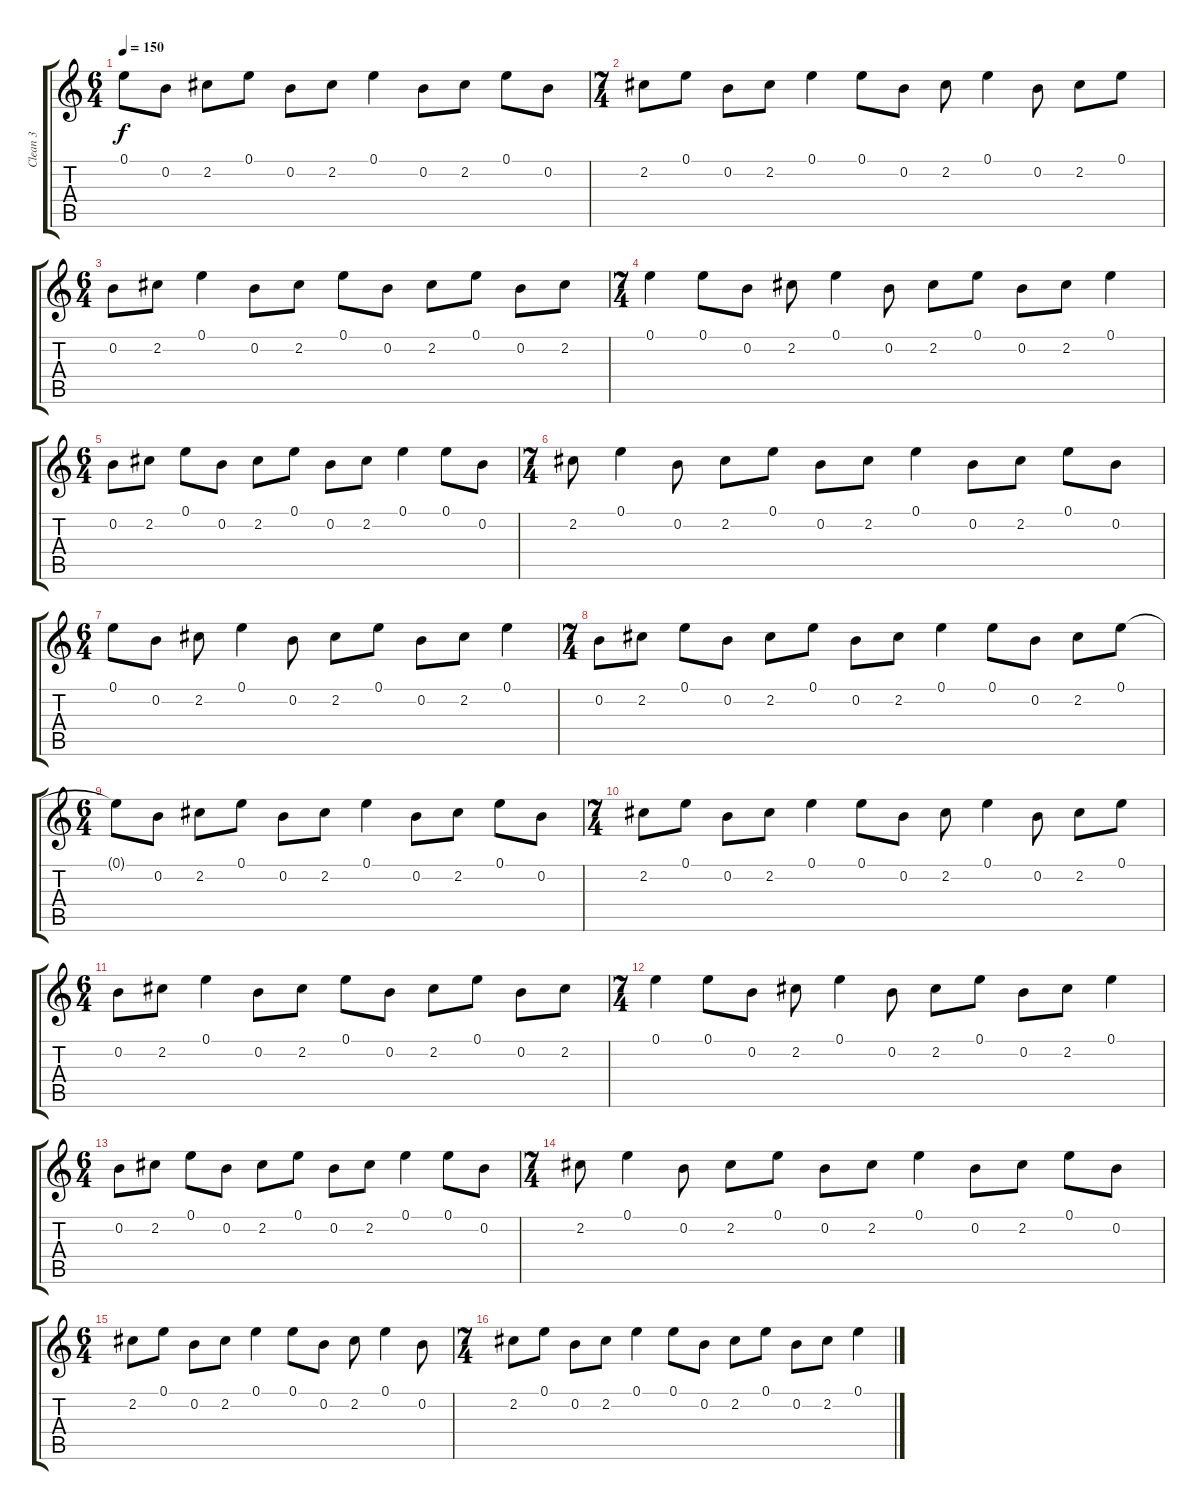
\track ("Clean 3" "Clean 3") {instrument electricguitarmuted}
\staff {score tabs}
\tuning (E4 B3 G3 D3 A2 E2) {hide}
\ts (6 4)
\tempo 150
\clef g2
\ks c
0.1{t}.8{dy f} 0.2.8 2.2.8 0.1.8 0.2.8 2.2.8 0.1.4 0.2.8 2.2.8 0.1.8 0.2.8 |
\ts (7 4)
2.2.8 0.1.8 0.2.8 2.2.8 0.1.4 0.1.8 0.2.8 2.2.8 0.1.4 0.2.8 2.2.8 0.1.8 |
\ts (6 4)
0.2.8 2.2.8 0.1.4 0.2.8 2.2.8 0.1.8 0.2.8 2.2.8 0.1.8 0.2.8 2.2.8 |
\ts (7 4)
0.1.4 0.1.8 0.2.8 2.2.8 0.1.4 0.2.8 2.2.8 0.1.8 0.2.8 2.2.8 0.1.4 |
\ts (6 4)
0.2.8 2.2.8 0.1.8 0.2.8 2.2.8 0.1.8 0.2.8 2.2.8 0.1.4 0.1.8 0.2.8 |
\ts (7 4)
2.2.8 0.1.4 0.2.8 2.2.8 0.1.8 0.2.8 2.2.8 0.1.4 0.2.8 2.2.8 0.1.8 0.2.8 |
\ts (6 4)
0.1.8 0.2.8 2.2.8 0.1.4 0.2.8 2.2.8 0.1.8 0.2.8 2.2.8 0.1.4 |
\ts (7 4)
0.2.8 2.2.8 0.1.8 0.2.8 2.2.8 0.1.8 0.2.8 2.2.8 0.1.4 0.1.8 0.2.8 2.2.8 0.1.8 |
\ts (6 4)
0.1{t}.8 0.2.8 2.2.8 0.1.8 0.2.8 2.2.8 0.1.4 0.2.8 2.2.8 0.1.8 0.2.8 |
\ts (7 4)
2.2.8 0.1.8 0.2.8 2.2.8 0.1.4 0.1.8 0.2.8 2.2.8 0.1.4 0.2.8 2.2.8 0.1.8 |
\ts (6 4)
0.2.8 2.2.8 0.1.4 0.2.8 2.2.8 0.1.8 0.2.8 2.2.8 0.1.8 0.2.8 2.2.8 |
\ts (7 4)
0.1.4 0.1.8 0.2.8 2.2.8 0.1.4 0.2.8 2.2.8 0.1.8 0.2.8 2.2.8 0.1.4 |
\ts (6 4)
0.2.8 2.2.8 0.1.8 0.2.8 2.2.8 0.1.8 0.2.8 2.2.8 0.1.4 0.1.8 0.2.8 |
\ts (7 4)
2.2.8 0.1.4 0.2.8 2.2.8 0.1.8 0.2.8 2.2.8 0.1.4 0.2.8 2.2.8 0.1.8 0.2.8 |
\ts (6 4)
2.2.8 0.1.8 0.2.8 2.2.8 0.1.4 0.1.8 0.2.8 2.2.8 0.1.4 0.2.8 |
\ts (7 4)
2.2.8 0.1.8 0.2.8 2.2.8 0.1.4 0.1.8 0.2.8 2.2.8 0.1.8 0.2.8 2.2.8 0.1.4
